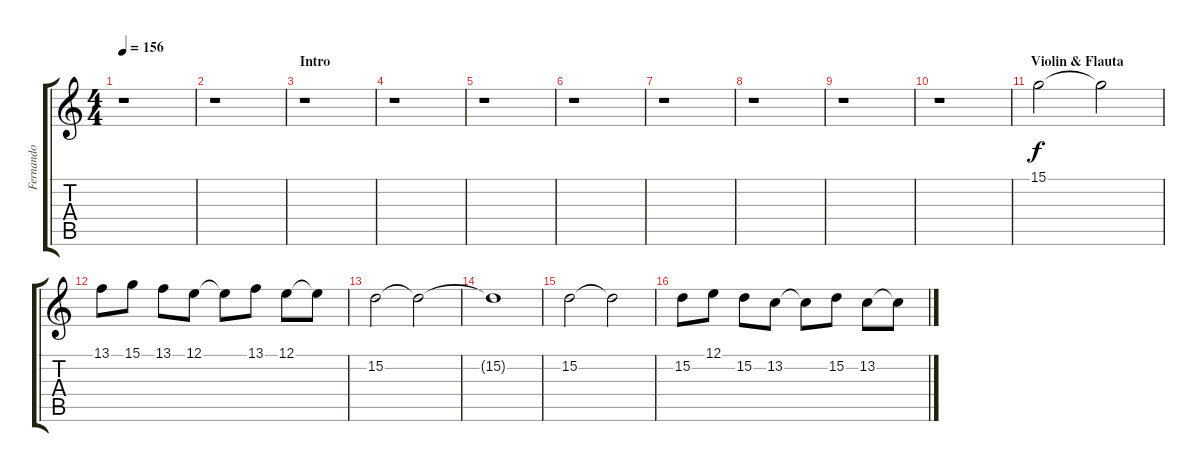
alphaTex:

\track ("Fernando" "Fernando") {instrument flute}
\staff {score tabs}
\tuning (E4 B3 G3 D3 A2 E2) {hide}
\ts (4 4)
\tempo 156
\clef g2
\ks c
r.1{dy f} |
r.1 |
\section ("" "Intro")
r.1 |
r.1 |
r.1 |
r.1 |
r.1 |
r.1 |
r.1 |
r.1 |
\section ("" "Violin & Flauta")
15.1.2 15.1{t}.2 |
13.1.8 15.1.8 13.1.8 12.1.8 12.1{t}.8 13.1.8 12.1.8 12.1{t}.8 |
15.2.2 15.2{t}.2 |
15.2{t}.1 |
15.2.2 15.2{t}.2 |
15.2.8 12.1.8 15.2.8 13.2.8 13.2{t}.8 15.2.8 13.2.8 13.2{t}.8
